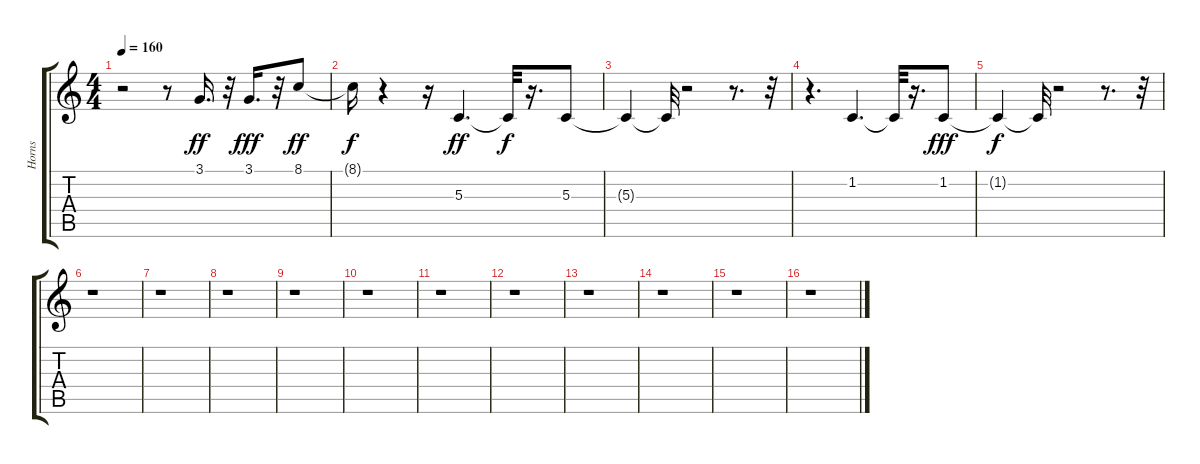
\track ("Horns" "Horns") {instrument frenchhorn}
\staff {score tabs}
\tuning (E4 B3 G3 D3 A2 E2) {hide}
\ts (4 4)
\tempo 160
\clef g2
\ks c
r.2{dy f} r.8 3.1.16{d dy ff} r.32 3.1.16{d dy fff} r.32 8.1.8{dy ff} |
8.1{t}.16{dy f} r.4 r.16 5.3.4{d dy ff} 5.3{t}.32{dy f} r.16{d} 5.3.8 |
5.3{t}.4 5.3{t}.32 r.2 r.8{d} r.32 |
r.4{d} 1.2.4{d} 1.2{t}.32 r.16{d} 1.2.8{dy fff} |
1.2{t}.4{dy f} 1.2{t}.32 r.2 r.8{d} r.32 |
r.1 |
r.1 |
r.1 |
r.1 |
r.1 |
r.1 |
r.1 |
r.1 |
r.1 |
r.1 |
r.1
